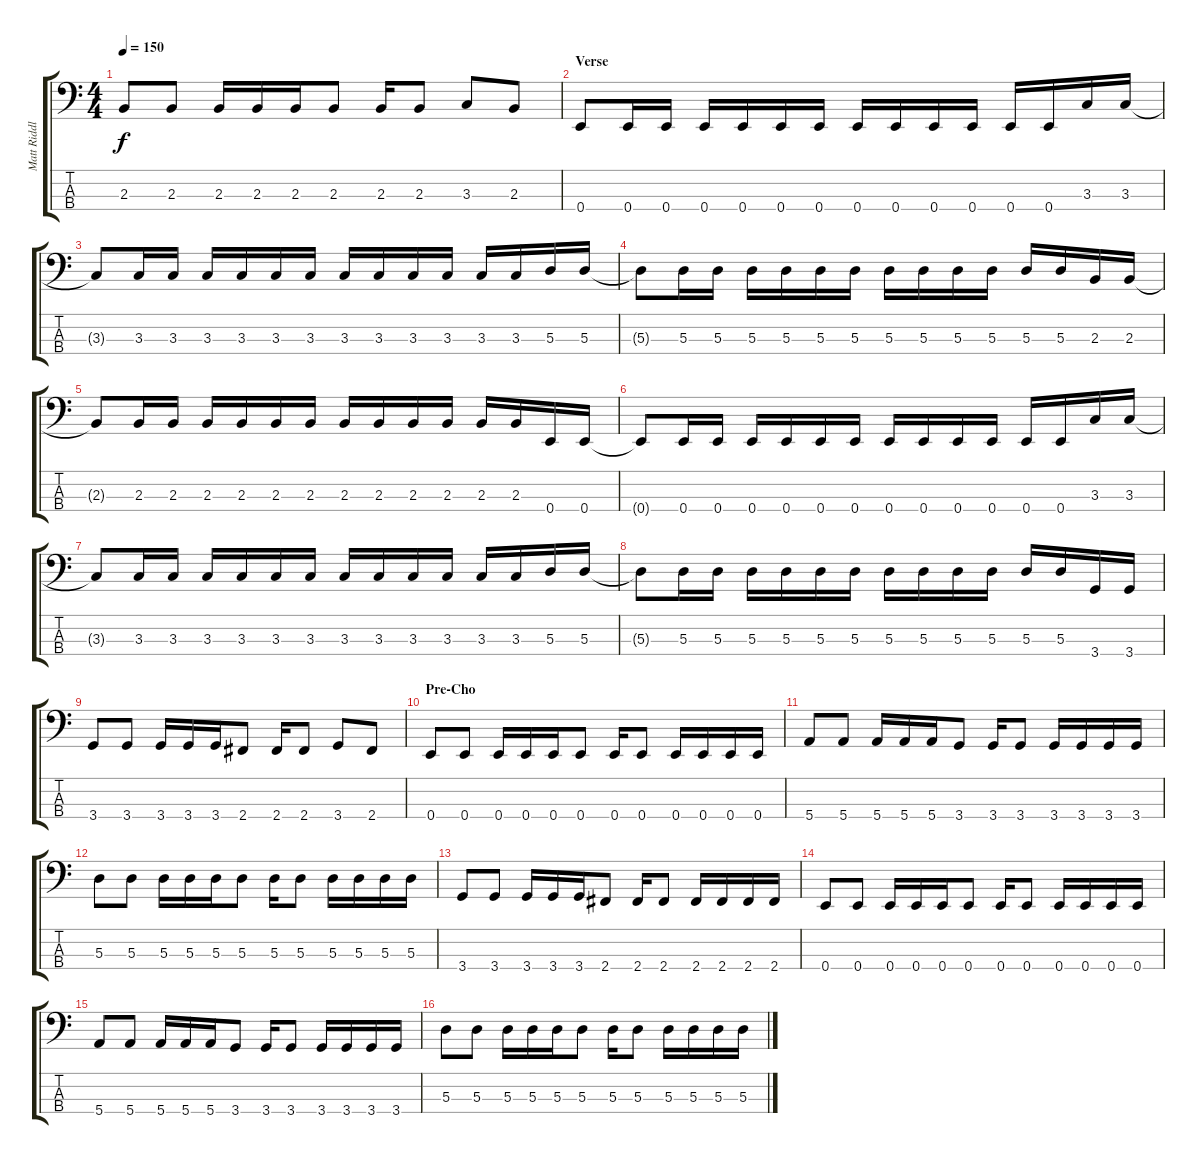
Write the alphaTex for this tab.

\track ("Matt Riddle" "Matt Riddl") {instrument electricbassfinger}
\staff {score tabs}
\tuning (G2 D2 A1 E1) {hide}
\ts (4 4)
\tempo 150
\clef f4
\ks c
2.3.8{dy f} 2.3.8 2.3.16 2.3.16 2.3.16 2.3.8 2.3.16 2.3.8 3.3.8 2.3.8 |
\section ("" "Verse")
0.4.8 0.4.16 0.4.16 0.4.16 0.4.16 0.4.16 0.4.16 0.4.16 0.4.16 0.4.16 0.4.16 0.4.16 0.4.16 3.3.16 3.3.16 |
3.3{t}.8 3.3.16 3.3.16 3.3.16 3.3.16 3.3.16 3.3.16 3.3.16 3.3.16 3.3.16 3.3.16 3.3.16 3.3.16 5.3.16 5.3.16 |
5.3{t}.8 5.3.16 5.3.16 5.3.16 5.3.16 5.3.16 5.3.16 5.3.16 5.3.16 5.3.16 5.3.16 5.3.16 5.3.16 2.3.16 2.3.16 |
2.3{t}.8 2.3.16 2.3.16 2.3.16 2.3.16 2.3.16 2.3.16 2.3.16 2.3.16 2.3.16 2.3.16 2.3.16 2.3.16 0.4.16 0.4.16 |
0.4{t}.8 0.4.16 0.4.16 0.4.16 0.4.16 0.4.16 0.4.16 0.4.16 0.4.16 0.4.16 0.4.16 0.4.16 0.4.16 3.3.16 3.3.16 |
3.3{t}.8 3.3.16 3.3.16 3.3.16 3.3.16 3.3.16 3.3.16 3.3.16 3.3.16 3.3.16 3.3.16 3.3.16 3.3.16 5.3.16 5.3.16 |
5.3{t}.8 5.3.16 5.3.16 5.3.16 5.3.16 5.3.16 5.3.16 5.3.16 5.3.16 5.3.16 5.3.16 5.3.16 5.3.16 3.4.16 3.4.16 |
3.4.8 3.4.8 3.4.16 3.4.16 3.4.16 2.4.8 2.4.16 2.4.8 3.4.8 2.4.8 |
\section ("" "Pre-Cho")
0.4.8 0.4.8 0.4.16 0.4.16 0.4.16 0.4.8 0.4.16 0.4.8 0.4.16 0.4.16 0.4.16 0.4.16 |
5.4.8 5.4.8 5.4.16 5.4.16 5.4.16 3.4.8 3.4.16 3.4.8 3.4.16 3.4.16 3.4.16 3.4.16 |
5.3.8 5.3.8 5.3.16 5.3.16 5.3.16 5.3.8 5.3.16 5.3.8 5.3.16 5.3.16 5.3.16 5.3.16 |
3.4.8 3.4.8 3.4.16 3.4.16 3.4.16 2.4.8 2.4.16 2.4.8 2.4.16 2.4.16 2.4.16 2.4.16 |
0.4.8 0.4.8 0.4.16 0.4.16 0.4.16 0.4.8 0.4.16 0.4.8 0.4.16 0.4.16 0.4.16 0.4.16 |
5.4.8 5.4.8 5.4.16 5.4.16 5.4.16 3.4.8 3.4.16 3.4.8 3.4.16 3.4.16 3.4.16 3.4.16 |
5.3.8 5.3.8 5.3.16 5.3.16 5.3.16 5.3.8 5.3.16 5.3.8 5.3.16 5.3.16 5.3.16 5.3.16
